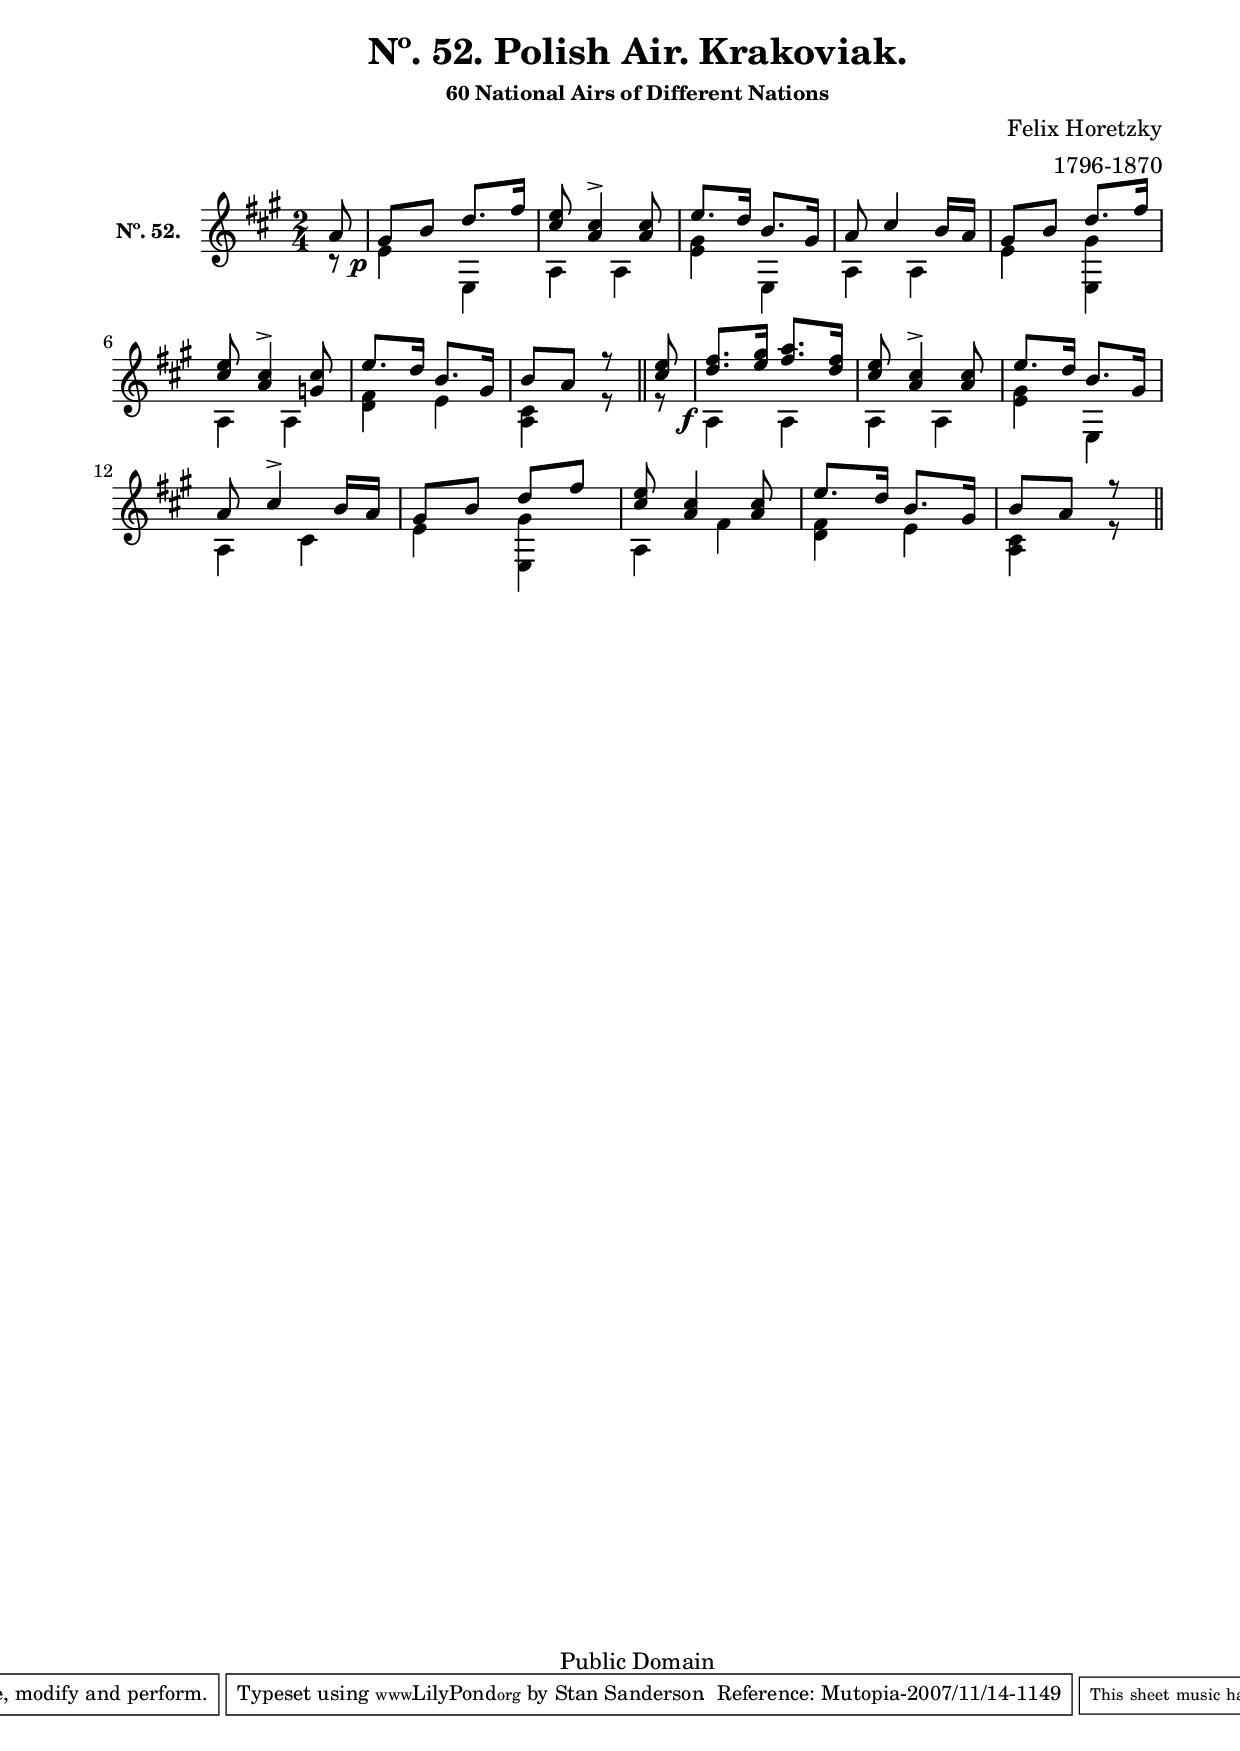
% Entered on Nov 12, 2007
\version "2.11.34"
%#(set-global-staff-size 17) 

\paper {
%	#(set-paper-size "a4")
%	#(set-paper-size "letter")
	left-margin = 0.75 \in
	line-width = 7.0 \in
	between-system-padding = #2.0
	between-system-space = #2.0
	ragged-last-bottom = ##t 
	ragged-bottom = ##f
}

\header {
	title = "Nº. 52. Polish Air. Krakoviak."
	subtitle = ""
	subsubtitle = "60 National Airs of Different Nations"
	composer = \markup{\column \right-align 
	{\line {Felix Horetzky} 1796-1870}}
	meter = ""
% MUTOPIA
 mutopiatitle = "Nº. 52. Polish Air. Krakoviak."
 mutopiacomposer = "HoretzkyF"
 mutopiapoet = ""
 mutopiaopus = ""
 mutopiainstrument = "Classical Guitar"
 date = "unk"
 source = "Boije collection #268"
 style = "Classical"
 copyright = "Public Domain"
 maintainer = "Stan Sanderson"
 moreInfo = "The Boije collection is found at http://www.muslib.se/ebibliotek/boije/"
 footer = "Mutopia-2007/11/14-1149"
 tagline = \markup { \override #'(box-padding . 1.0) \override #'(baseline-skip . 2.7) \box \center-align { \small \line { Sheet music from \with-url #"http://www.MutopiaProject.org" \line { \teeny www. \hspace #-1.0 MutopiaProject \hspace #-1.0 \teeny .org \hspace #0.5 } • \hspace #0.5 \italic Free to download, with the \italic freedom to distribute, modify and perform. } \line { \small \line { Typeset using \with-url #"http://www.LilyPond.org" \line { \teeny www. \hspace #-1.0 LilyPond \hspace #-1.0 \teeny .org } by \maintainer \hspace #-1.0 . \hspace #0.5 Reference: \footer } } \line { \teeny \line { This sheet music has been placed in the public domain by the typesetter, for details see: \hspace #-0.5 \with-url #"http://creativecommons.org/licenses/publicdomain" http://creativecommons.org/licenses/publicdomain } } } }
}

%%%%%%%%%%%%%%%%%%%%%%%%%%%%%%%%%%%%
%%
%% Source & comments
%%	
%%  	Felix Horetzky was born in Horyszów Ruski, Poland, January 1, 1796.
%%	Little is known about he came to the guitar. He traveled to Vienna
%%	to study under master guitarrist, Mauro Giuliani. He traveled
%%  	extensively in Europe as a concert performer and teacher. He wrote
%%  	between 100 and 150 pieces for the guitar. He died in Edinburgh
%%  	on October 6, 1870.
%%
%%	This piece is from #268, "60 National Airs of Different Nations",
%%	in the Boije collection and is in the public domain.
%%	
%%	<http://www.muslib.se/ebibliotek/boije/>
%%	Publisher: Chappell (London), no date given.
%%
%%	Carl Boije (1849-1923) was an amateur guitarist whose vast collection
%%	was donated to the State Library of Sweden after his death.
%%
%%	The dynamic markings for the most part follow the original score; obvious
%%	notation errors have been corrected.
%%
%%%%%%%%%%%%%%%%%%%%%%%%%%%%%%%%%%%%

\include "english.ly"

%%%% shortcuts

dol = \markup { \smaller\italic "dolce."}
cres = \markup{\smaller\italic"cresc:"}
cress = \markup{\tiny\smaller\italic"cresc:"}
espr = \markup{\smaller\italic"espres:"}
rit = \markup{\smaller\italic"ritard:"}
atem = \markup{\smaller\italic"a tempo:"}
smz = \markup{\smaller\italic"smorz:"} % smorzando
showTup = { \override TupletNumber #'transparent = ##f
		\override TupletBracket #'transparent = ##f }
hideTup = { \override TupletNumber #'transparent = ##t
		\override TupletBracket #'transparent = ##t }
seg = \markup {\smaller \smaller \musicglyph #"scripts.segno"}
cod = \markup {\smaller \vcenter "to" \hspace #0.7 \smaller \vcenter \musicglyph #"scripts.coda"}
toseg = \markup { \bold \vcenter "to" \hspace #0.7 \vcenter \smaller \musicglyph #"scripts.segno" }
fin = \markup {\smaller \smaller \bold \italic "Fine."}		
I = \once \override NoteColumn #'ignore-collision = ##t
sdu = \once \override Stem #'direction = #UP
sdd = \once \override Stem #'direction = #DOWN

%% End shortcuts


%%%%%%%%%%
%% Reminders
%
%    \once \override DynamicText #'extra-offset = #'(-3.75 . 5.5)
%    \once \override TextScript #'extra-offset = #'( 0.8 . -2.3 )
%    \once \override Stem #'length-fraction = #0.8
%    \once \override Beam #'positions = #'(-2.2 . -3.0)
%
%%%%%%%%%%

upper = \relative c''{
	\set Staff.instrumentName=\markup{ \center-align 
	{\smaller\bold "Nº. 52.  "% \smaller\smaller\italic "VIVACE.  " 
	}}
	\partial 8*1 a8 |
	gs8 b d8. fs16 |
	<e cs>8 <cs a>4-> <cs a>8 |
	e8. d16 b8. gs16 |
	a8 cs4 b16 a |
	gs8 b d8. fs16 |
	<e cs>8 <cs a>4-> <cs g>8 |
	e8. d16 b8. gs16 | 
	b8 a r \bar "||"
	
	<e' cs>8 |
	<fs d>8. <gs e>16 <a fs>8. <fs d>16 |
	<e cs>8 <cs a>4-> <cs a>8 |
	e8. d16 b8. gs16 |
	a8 cs4-> b16 a |
	gs8 b d fs |
	<e cs>8 <cs a>4 <cs a>8 |
	e8. d16 b8. gs16 |
	b8 a r
}


lower = \relative c' { 
	\override Staff.NoteCollision 
	#'merge-differently-headed = ##t
	\set fingeringOrientations = #'(left)
	\partial 8*1 r8 |
	\once \override DynamicText #'extra-offset = #'(-2.5 . 2.5)
	e4_\p e, | a a | <gs' e> e, | a a | e' <gs e,> |
	a, a | <fs' d> e | <cs a> r8
	r8 |
	\once \override DynamicText #'extra-offset = #'(-2.5 . 2.5)
	a4_\f a | a a | <gs' e> e, | a cs | e <gs e,> | a, fs' |
	<fs d> e | <cs a> r8
}

staffClassicalGuitar = \new Staff  {
		\time 2/4
		\key a \major
		\set Staff.connectArpeggios = ##t
		\set Staff.midiInstrument="acoustic guitar (nylon)"
		<<
			\new Voice = A { \voiceOne  \upper }
			\new Voice = C { \voiceFour  \lower }
		>>
		\bar "||"   %%  "|."
}

\score { 
		<<
			\staffClassicalGuitar
		>>
		}
		
\layout  {\context {
   \Staff
   \consists Span_arpeggio_engraver
 } }

\score {
	\unfoldRepeats
	\staffClassicalGuitar
	\midi {
		\context {
			\Score
			tempoWholesPerMinute = #(ly:make-moment 72 4)
		}
		\context {
			\Voice
			\remove "Dynamic_performer"
	    }
    }
}
